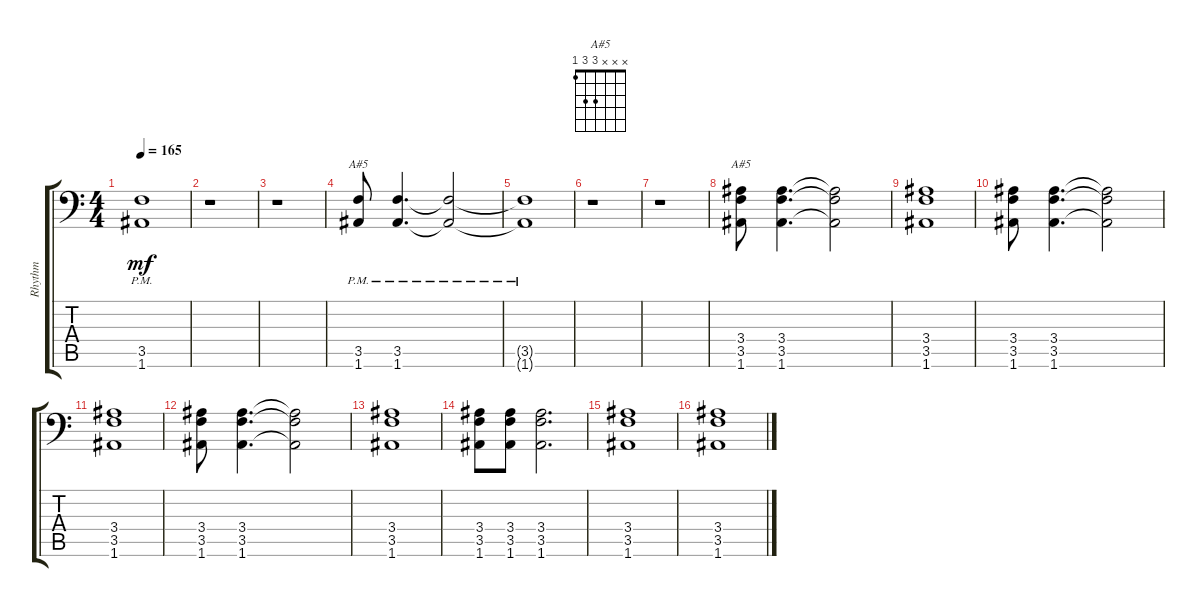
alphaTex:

\track ("Rhythm" "Rhythm") {instrument overdrivenguitar}
\staff {score tabs}
\tuning (A3 F3 C3 G2 D2 A1) {hide}
\chord ("A#5" x x x x 3 1)
\chord ("A#5" x x x 3 3 1)
\ts (4 4)
\tempo 165
\clef f4
\ks c
(3.5{pm t} 1.6{pm t}).1{dy mf} |
r.1 |
r.1 |
(3.5{pm} 1.6{pm}).8{ch "A#5"} (3.5{pm} 1.6{pm}).4{d} (3.5{pm t} 1.6{pm t}).2 |
(3.5{pm t} 1.6{pm t}).1 |
r.1 |
r.1 |
(3.4 3.5 1.6).8{ch "A#5"} (3.4 3.5 1.6).4{d} (3.4{t} 3.5{t} 1.6{t}).2 |
(3.4 3.5 1.6).1 |
(3.4 3.5 1.6).8 (3.4 3.5 1.6).4{d} (3.4{t} 3.5{t} 1.6{t}).2 |
(3.4 3.5 1.6).1 |
(3.4 3.5 1.6).8 (3.4 3.5 1.6).4{d} (3.4{t} 3.5{t} 1.6{t}).2 |
(3.4 3.5 1.6).1 |
(3.4 3.5 1.6).8 (3.4 3.5 1.6).8 (3.4 3.5 1.6).2{d} |
(3.4 3.5 1.6).1 |
(3.4 3.5 1.6).1
